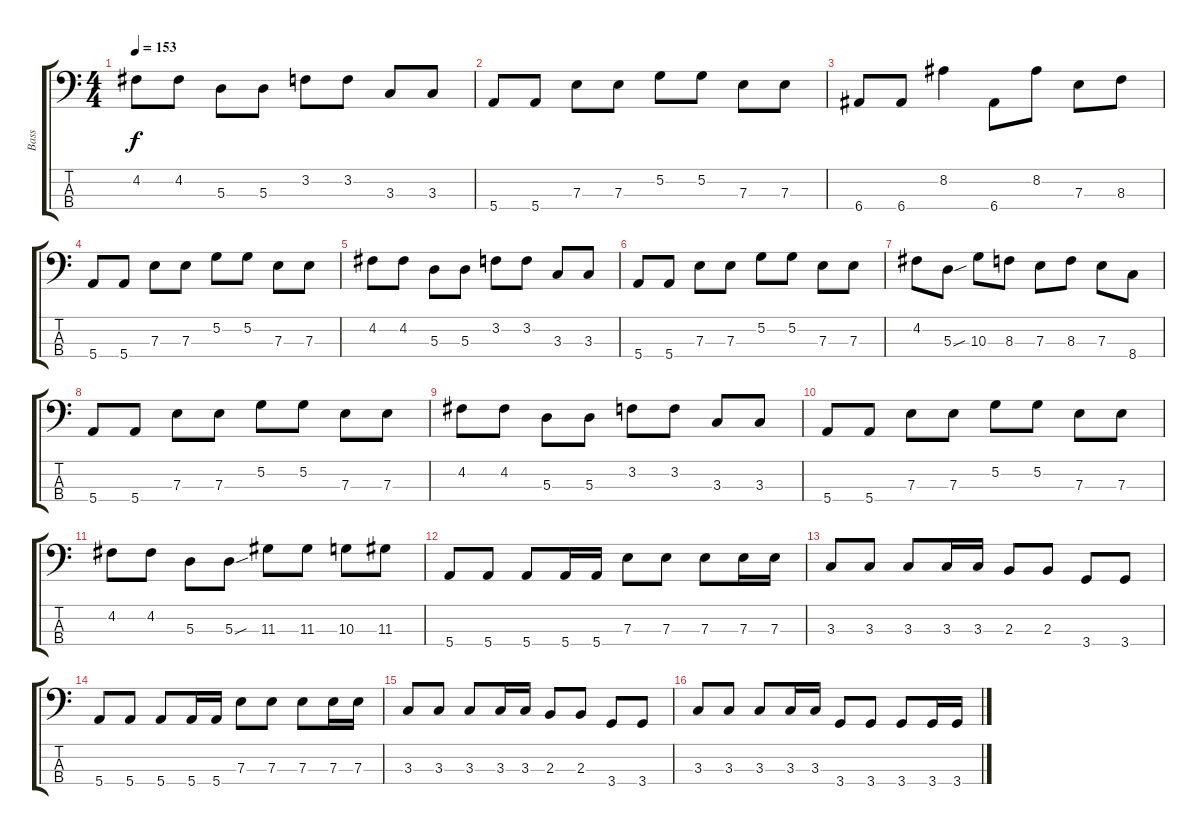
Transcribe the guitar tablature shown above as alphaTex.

\track ("Bass" "Bass") {instrument electricbasspick}
\staff {score tabs}
\tuning (G2 D2 A1 E1) {hide}
\ts (4 4)
\tempo 153
\clef f4
\ks c
4.2.8{dy f} 4.2.8 5.3.8 5.3.8 3.2.8 3.2.8 3.3.8 3.3.8 |
5.4.8 5.4.8 7.3.8 7.3.8 5.2.8 5.2.8 7.3.8 7.3.8 |
6.4.8 6.4.8 8.2.4 6.4.8 8.2.8 7.3.8 8.3.8 |
5.4.8 5.4.8 7.3.8 7.3.8 5.2.8 5.2.8 7.3.8 7.3.8 |
4.2.8 4.2.8 5.3.8 5.3.8 3.2.8 3.2.8 3.3.8 3.3.8 |
5.4.8 5.4.8 7.3.8 7.3.8 5.2.8 5.2.8 7.3.8 7.3.8 |
4.2.8 5.3{sou}.8 10.3.8 8.3.8 7.3.8 8.3.8 7.3.8 8.4.8 |
5.4.8 5.4.8 7.3.8 7.3.8 5.2.8 5.2.8 7.3.8 7.3.8 |
4.2.8 4.2.8 5.3.8 5.3.8 3.2.8 3.2.8 3.3.8 3.3.8 |
5.4.8 5.4.8 7.3.8 7.3.8 5.2.8 5.2.8 7.3.8 7.3.8 |
4.2.8 4.2.8 5.3.8 5.3{sou}.8 11.3.8 11.3.8 10.3.8 11.3.8 |
5.4.8 5.4.8 5.4.8 5.4.16 5.4.16 7.3.8 7.3.8 7.3.8 7.3.16 7.3.16 |
3.3.8 3.3.8 3.3.8 3.3.16 3.3.16 2.3.8 2.3.8 3.4.8 3.4.8 |
5.4.8 5.4.8 5.4.8 5.4.16 5.4.16 7.3.8 7.3.8 7.3.8 7.3.16 7.3.16 |
3.3.8 3.3.8 3.3.8 3.3.16 3.3.16 2.3.8 2.3.8 3.4.8 3.4.8 |
3.3.8 3.3.8 3.3.8 3.3.16 3.3.16 3.4.8 3.4.8 3.4.8 3.4.16 3.4.16
